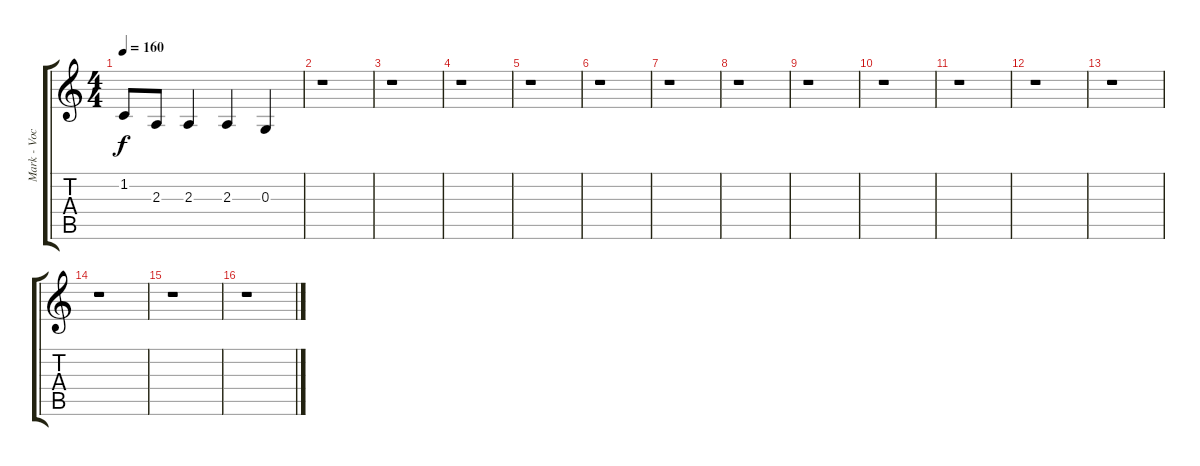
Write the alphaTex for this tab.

\track ("Mark - Vocals" "Mark - Voc") {instrument synthbrass1}
\staff {score tabs}
\tuning (E4 B3 G3 D3 A2 E2) {hide}
\ts (4 4)
\tempo 160
\clef g2
\ks c
1.2{t}.8{dy f} 2.3.8 2.3.4 2.3.4 0.3.4 |
r.1 |
r.1 |
r.1 |
r.1 |
r.1 |
r.1 |
r.1 |
r.1 |
r.1 |
r.1 |
r.1 |
r.1 |
r.1 |
r.1 |
r.1
